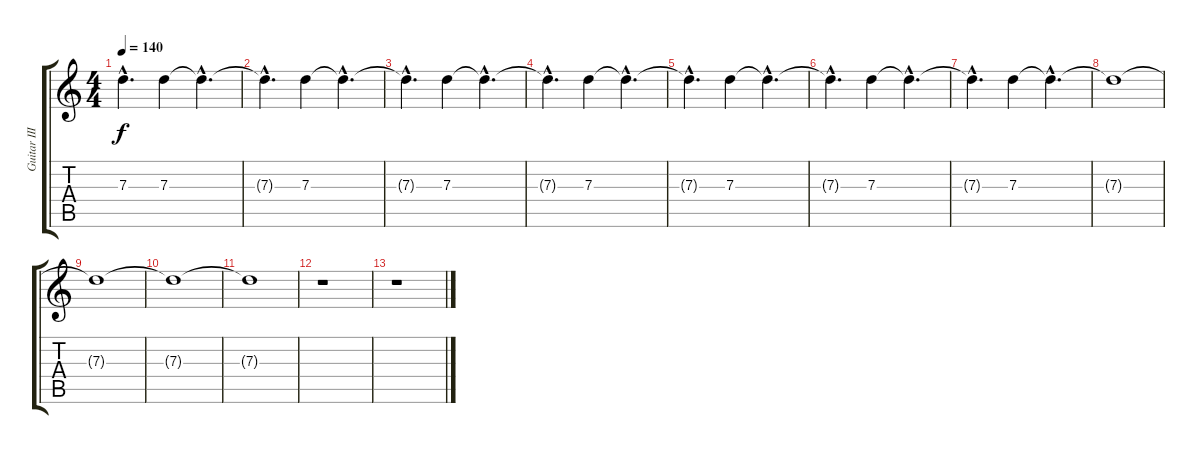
\track ("Guitar III" "Guitar III") {instrument acousticguitarsteel}
\staff {score tabs}
\tuning (E4 B3 G3 D3 A2 E2) {hide}
\ts (4 4)
\tempo 140
\clef g2
\ks c
7.3{hac t}.4{d dy f} 7.3.4 7.3{hac t}.4{d} |
7.3{hac t}.4{d} 7.3.4 7.3{hac t}.4{d} |
7.3{hac t}.4{d} 7.3.4 7.3{hac t}.4{d} |
7.3{hac t}.4{d} 7.3.4 7.3{hac t}.4{d} |
7.3{hac t}.4{d} 7.3.4 7.3{hac t}.4{d} |
7.3{hac t}.4{d} 7.3.4 7.3{hac t}.4{d} |
7.3{hac t}.4{d} 7.3.4 7.3{hac t}.4{d} |
7.3{t}.1 |
7.3{t}.1 |
7.3{t}.1 |
7.3{t}.1 |
r.1 |
r.1
